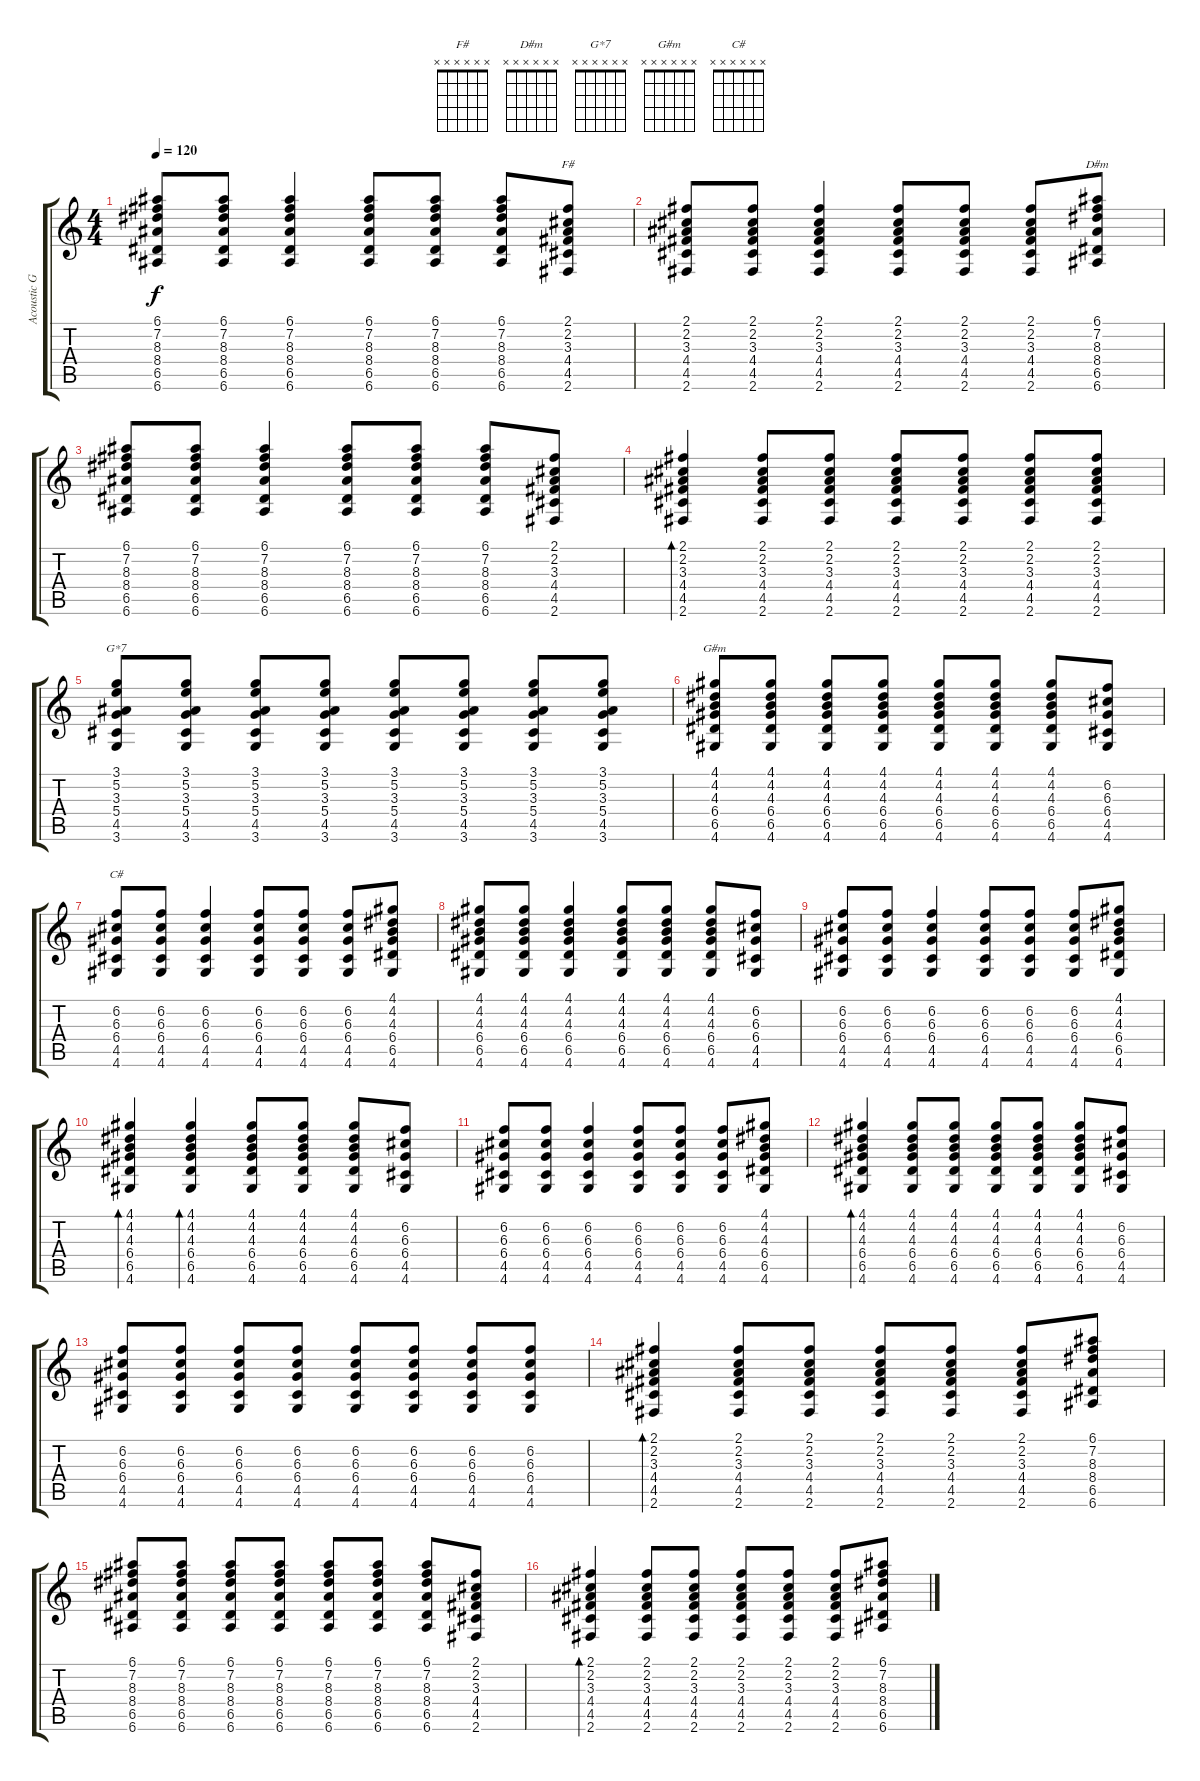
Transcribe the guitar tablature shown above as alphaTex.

\track ("Acoustic Guitar 12-String" "Acoustic G") {instrument acousticguitarsteel}
\staff {score tabs}
\tuning (E4 B3 G3 D3 A2 E2) {hide}
\chord ("F#" x x x x x x)
\chord ("D#m" x x x x x x)
\chord ("G*7" x x x x x x)
\chord ("G#m" x x x x x x)
\chord ("C#" x x x x x x)
\ts (4 4)
\tempo 120
\clef g2
\ks c
(6.1 7.2 8.3 8.4 6.5 6.6).8{dy f} (6.1 7.2 8.3 8.4 6.5 6.6).8 (6.1 7.2 8.3 8.4 6.5 6.6).4 (6.1 7.2 8.3 8.4 6.5 6.6).8 (6.1 7.2 8.3 8.4 6.5 6.6).8 (6.1 7.2 8.3 8.4 6.5 6.6).8 (2.1 2.2 3.3 4.4 4.5 2.6).8{ch "F#"} |
(2.1 2.2 3.3 4.4 4.5 2.6).8 (2.1 2.2 3.3 4.4 4.5 2.6).8 (2.1 2.2 3.3 4.4 4.5 2.6).4 (2.1 2.2 3.3 4.4 4.5 2.6).8 (2.1 2.2 3.3 4.4 4.5 2.6).8 (2.1 2.2 3.3 4.4 4.5 2.6).8 (6.1 7.2 8.3 8.4 6.5 6.6).8{ch "D#m"} |
(6.1 7.2 8.3 8.4 6.5 6.6).8 (6.1 7.2 8.3 8.4 6.5 6.6).8 (6.1 7.2 8.3 8.4 6.5 6.6).4 (6.1 7.2 8.3 8.4 6.5 6.6).8 (6.1 7.2 8.3 8.4 6.5 6.6).8 (6.1 7.2 8.3 8.4 6.5 6.6).8 (2.1 2.2 3.3 4.4 4.5 2.6).8 |
(2.1 2.2 3.3 4.4 4.5 2.6).4{bd 60} (2.1 2.2 3.3 4.4 4.5 2.6).8 (2.1 2.2 3.3 4.4 4.5 2.6).8 (2.1 2.2 3.3 4.4 4.5 2.6).8 (2.1 2.2 3.3 4.4 4.5 2.6).8 (2.1 2.2 3.3 4.4 4.5 2.6).8 (2.1 2.2 3.3 4.4 4.5 2.6).8 |
(3.1 5.2 3.3 5.4 4.5 3.6).8{ch "G*7"} (3.1 5.2 3.3 5.4 4.5 3.6).8 (3.1 5.2 3.3 5.4 4.5 3.6).8 (3.1 5.2 3.3 5.4 4.5 3.6).8 (3.1 5.2 3.3 5.4 4.5 3.6).8 (3.1 5.2 3.3 5.4 4.5 3.6).8 (3.1 5.2 3.3 5.4 4.5 3.6).8 (3.1 5.2 3.3 5.4 4.5 3.6).8 |
(4.1 4.2 4.3 6.4 6.5 4.6).8{ch "G#m"} (4.1 4.2 4.3 6.4 6.5 4.6).8 (4.1 4.2 4.3 6.4 6.5 4.6).8 (4.1 4.2 4.3 6.4 6.5 4.6).8 (4.1 4.2 4.3 6.4 6.5 4.6).8 (4.1 4.2 4.3 6.4 6.5 4.6).8 (4.1 4.2 4.3 6.4 6.5 4.6).8 (6.2 6.3 6.4 4.5 4.6).8 |
(6.2 6.3 6.4 4.5 4.6).8{ch "C#"} (6.2 6.3 6.4 4.5 4.6).8 (6.2 6.3 6.4 4.5 4.6).4 (6.2 6.3 6.4 4.5 4.6).8 (6.2 6.3 6.4 4.5 4.6).8 (6.2 6.3 6.4 4.5 4.6).8 (4.1 4.2 4.3 6.4 6.5 4.6).8 |
(4.1 4.2 4.3 6.4 6.5 4.6).8 (4.1 4.2 4.3 6.4 6.5 4.6).8 (4.1 4.2 4.3 6.4 6.5 4.6).4 (4.1 4.2 4.3 6.4 6.5 4.6).8 (4.1 4.2 4.3 6.4 6.5 4.6).8 (4.1 4.2 4.3 6.4 6.5 4.6).8 (6.2 6.3 6.4 4.5 4.6).8 |
(6.2 6.3 6.4 4.5 4.6).8 (6.2 6.3 6.4 4.5 4.6).8 (6.2 6.3 6.4 4.5 4.6).4 (6.2 6.3 6.4 4.5 4.6).8 (6.2 6.3 6.4 4.5 4.6).8 (6.2 6.3 6.4 4.5 4.6).8 (4.1 4.2 4.3 6.4 6.5 4.6).8 |
(4.1 4.2 4.3 6.4 6.5 4.6).4{bd 60} (4.1 4.2 4.3 6.4 6.5 4.6).4{bd 60} (4.1 4.2 4.3 6.4 6.5 4.6).8 (4.1 4.2 4.3 6.4 6.5 4.6).8 (4.1 4.2 4.3 6.4 6.5 4.6).8 (6.2 6.3 6.4 4.5 4.6).8 |
(6.2 6.3 6.4 4.5 4.6).8 (6.2 6.3 6.4 4.5 4.6).8 (6.2 6.3 6.4 4.5 4.6).4 (6.2 6.3 6.4 4.5 4.6).8 (6.2 6.3 6.4 4.5 4.6).8 (6.2 6.3 6.4 4.5 4.6).8 (4.1 4.2 4.3 6.4 6.5 4.6).8 |
(4.1 4.2 4.3 6.4 6.5 4.6).4{bd 60} (4.1 4.2 4.3 6.4 6.5 4.6).8 (4.1 4.2 4.3 6.4 6.5 4.6).8 (4.1 4.2 4.3 6.4 6.5 4.6).8 (4.1 4.2 4.3 6.4 6.5 4.6).8 (4.1 4.2 4.3 6.4 6.5 4.6).8 (6.2 6.3 6.4 4.5 4.6).8 |
(6.2 6.3 6.4 4.5 4.6).8 (6.2 6.3 6.4 4.5 4.6).8 (6.2 6.3 6.4 4.5 4.6).8 (6.2 6.3 6.4 4.5 4.6).8 (6.2 6.3 6.4 4.5 4.6).8 (6.2 6.3 6.4 4.5 4.6).8 (6.2 6.3 6.4 4.5 4.6).8 (6.2 6.3 6.4 4.5 4.6).8 |
(2.1 2.2 3.3 4.4 4.5 2.6).4{bd 60} (2.1 2.2 3.3 4.4 4.5 2.6).8 (2.1 2.2 3.3 4.4 4.5 2.6).8 (2.1 2.2 3.3 4.4 4.5 2.6).8 (2.1 2.2 3.3 4.4 4.5 2.6).8 (2.1 2.2 3.3 4.4 4.5 2.6).8 (6.1 7.2 8.3 8.4 6.5 6.6).8 |
(6.1 7.2 8.3 8.4 6.5 6.6).8 (6.1 7.2 8.3 8.4 6.5 6.6).8 (6.1 7.2 8.3 8.4 6.5 6.6).8 (6.1 7.2 8.3 8.4 6.5 6.6).8 (6.1 7.2 8.3 8.4 6.5 6.6).8 (6.1 7.2 8.3 8.4 6.5 6.6).8 (6.1 7.2 8.3 8.4 6.5 6.6).8 (2.1 2.2 3.3 4.4 4.5 2.6).8 |
(2.1 2.2 3.3 4.4 4.5 2.6).4{bd 60} (2.1 2.2 3.3 4.4 4.5 2.6).8 (2.1 2.2 3.3 4.4 4.5 2.6).8 (2.1 2.2 3.3 4.4 4.5 2.6).8 (2.1 2.2 3.3 4.4 4.5 2.6).8 (2.1 2.2 3.3 4.4 4.5 2.6).8 (6.1 7.2 8.3 8.4 6.5 6.6).8
